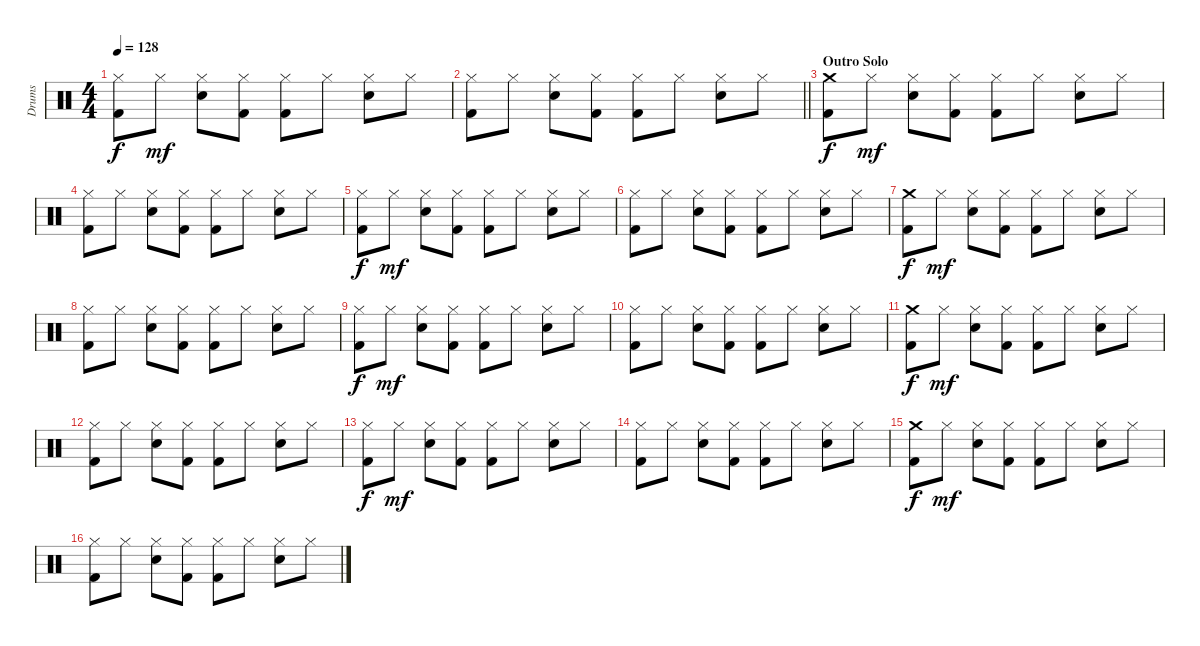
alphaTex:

\track ("Drums" "Drums") {instrument percussion}
\staff {score}
\articulation defaults
\ts (4 4)
\tempo 128
\clef neutral
\ks c
("Hi-Hat (closed)" "Kick (hit) 2").8{dy f} "Hi-Hat (closed)".8{dy mf} ("Hi-Hat (closed)" "Snare (hit) 2").8 ("Hi-Hat (closed)" "Kick (hit) 2").8 ("Hi-Hat (closed)" "Kick (hit) 2").8 "Hi-Hat (closed)".8 ("Hi-Hat (closed)" "Snare (hit) 2").8 "Hi-Hat (closed)".8 |
\barLineRight lightlight
("Hi-Hat (closed)" "Kick (hit) 2").8 "Hi-Hat (closed)".8 ("Hi-Hat (closed)" "Snare (hit) 2").8 ("Hi-Hat (closed)" "Kick (hit) 2").8 ("Hi-Hat (closed)" "Kick (hit) 2").8 "Hi-Hat (closed)".8 ("Hi-Hat (closed)" "Snare (hit) 2").8 "Hi-Hat (closed)".8 |
\section ("" "Outro Solo")
("Crash medium (hit)" "Kick (hit) 2").8{dy f} "Hi-Hat (closed)".8{dy mf} ("Hi-Hat (closed)" "Snare (hit) 2").8 ("Hi-Hat (closed)" "Kick (hit) 2").8 ("Hi-Hat (closed)" "Kick (hit) 2").8 "Hi-Hat (closed)".8 ("Hi-Hat (closed)" "Snare (hit) 2").8 "Hi-Hat (closed)".8 |
("Hi-Hat (closed)" "Kick (hit) 2").8 "Hi-Hat (closed)".8 ("Hi-Hat (closed)" "Snare (hit) 2").8 ("Hi-Hat (closed)" "Kick (hit) 2").8 ("Hi-Hat (closed)" "Kick (hit) 2").8 "Hi-Hat (closed)".8 ("Hi-Hat (closed)" "Snare (hit) 2").8 "Hi-Hat (closed)".8 |
("Hi-Hat (closed)" "Kick (hit) 2").8{dy f} "Hi-Hat (closed)".8{dy mf} ("Hi-Hat (closed)" "Snare (hit) 2").8 ("Hi-Hat (closed)" "Kick (hit) 2").8 ("Hi-Hat (closed)" "Kick (hit) 2").8 "Hi-Hat (closed)".8 ("Hi-Hat (closed)" "Snare (hit) 2").8 "Hi-Hat (closed)".8 |
("Hi-Hat (closed)" "Kick (hit) 2").8 "Hi-Hat (closed)".8 ("Hi-Hat (closed)" "Snare (hit) 2").8 ("Hi-Hat (closed)" "Kick (hit) 2").8 ("Hi-Hat (closed)" "Kick (hit) 2").8 "Hi-Hat (closed)".8 ("Hi-Hat (closed)" "Snare (hit) 2").8 "Hi-Hat (closed)".8 |
("Crash medium (hit)" "Kick (hit) 2").8{dy f} "Hi-Hat (closed)".8{dy mf} ("Hi-Hat (closed)" "Snare (hit) 2").8 ("Hi-Hat (closed)" "Kick (hit) 2").8 ("Hi-Hat (closed)" "Kick (hit) 2").8 "Hi-Hat (closed)".8 ("Hi-Hat (closed)" "Snare (hit) 2").8 "Hi-Hat (closed)".8 |
("Hi-Hat (closed)" "Kick (hit) 2").8 "Hi-Hat (closed)".8 ("Hi-Hat (closed)" "Snare (hit) 2").8 ("Hi-Hat (closed)" "Kick (hit) 2").8 ("Hi-Hat (closed)" "Kick (hit) 2").8 "Hi-Hat (closed)".8 ("Hi-Hat (closed)" "Snare (hit) 2").8 "Hi-Hat (closed)".8 |
("Hi-Hat (closed)" "Kick (hit) 2").8{dy f} "Hi-Hat (closed)".8{dy mf} ("Hi-Hat (closed)" "Snare (hit) 2").8 ("Hi-Hat (closed)" "Kick (hit) 2").8 ("Hi-Hat (closed)" "Kick (hit) 2").8 "Hi-Hat (closed)".8 ("Hi-Hat (closed)" "Snare (hit) 2").8 "Hi-Hat (closed)".8 |
("Hi-Hat (closed)" "Kick (hit) 2").8 "Hi-Hat (closed)".8 ("Hi-Hat (closed)" "Snare (hit) 2").8 ("Hi-Hat (closed)" "Kick (hit) 2").8 ("Hi-Hat (closed)" "Kick (hit) 2").8 "Hi-Hat (closed)".8 ("Hi-Hat (closed)" "Snare (hit) 2").8 "Hi-Hat (closed)".8 |
("Crash medium (hit)" "Kick (hit) 2").8{dy f} "Hi-Hat (closed)".8{dy mf} ("Hi-Hat (closed)" "Snare (hit) 2").8 ("Hi-Hat (closed)" "Kick (hit) 2").8 ("Hi-Hat (closed)" "Kick (hit) 2").8 "Hi-Hat (closed)".8 ("Hi-Hat (closed)" "Snare (hit) 2").8 "Hi-Hat (closed)".8 |
("Hi-Hat (closed)" "Kick (hit) 2").8 "Hi-Hat (closed)".8 ("Hi-Hat (closed)" "Snare (hit) 2").8 ("Hi-Hat (closed)" "Kick (hit) 2").8 ("Hi-Hat (closed)" "Kick (hit) 2").8 "Hi-Hat (closed)".8 ("Hi-Hat (closed)" "Snare (hit) 2").8 "Hi-Hat (closed)".8 |
("Hi-Hat (closed)" "Kick (hit) 2").8{dy f} "Hi-Hat (closed)".8{dy mf} ("Hi-Hat (closed)" "Snare (hit) 2").8 ("Hi-Hat (closed)" "Kick (hit) 2").8 ("Hi-Hat (closed)" "Kick (hit) 2").8 "Hi-Hat (closed)".8 ("Hi-Hat (closed)" "Snare (hit) 2").8 "Hi-Hat (closed)".8 |
("Hi-Hat (closed)" "Kick (hit) 2").8 "Hi-Hat (closed)".8 ("Hi-Hat (closed)" "Snare (hit) 2").8 ("Hi-Hat (closed)" "Kick (hit) 2").8 ("Hi-Hat (closed)" "Kick (hit) 2").8 "Hi-Hat (closed)".8 ("Hi-Hat (closed)" "Snare (hit) 2").8 "Hi-Hat (closed)".8 |
("Crash medium (hit)" "Kick (hit) 2").8{dy f} "Hi-Hat (closed)".8{dy mf} ("Hi-Hat (closed)" "Snare (hit) 2").8 ("Hi-Hat (closed)" "Kick (hit) 2").8 ("Hi-Hat (closed)" "Kick (hit) 2").8 "Hi-Hat (closed)".8 ("Hi-Hat (closed)" "Snare (hit) 2").8 "Hi-Hat (closed)".8 |
("Hi-Hat (closed)" "Kick (hit) 2").8 "Hi-Hat (closed)".8 ("Hi-Hat (closed)" "Snare (hit) 2").8 ("Hi-Hat (closed)" "Kick (hit) 2").8 ("Hi-Hat (closed)" "Kick (hit) 2").8 "Hi-Hat (closed)".8 ("Hi-Hat (closed)" "Snare (hit) 2").8 "Hi-Hat (closed)".8
